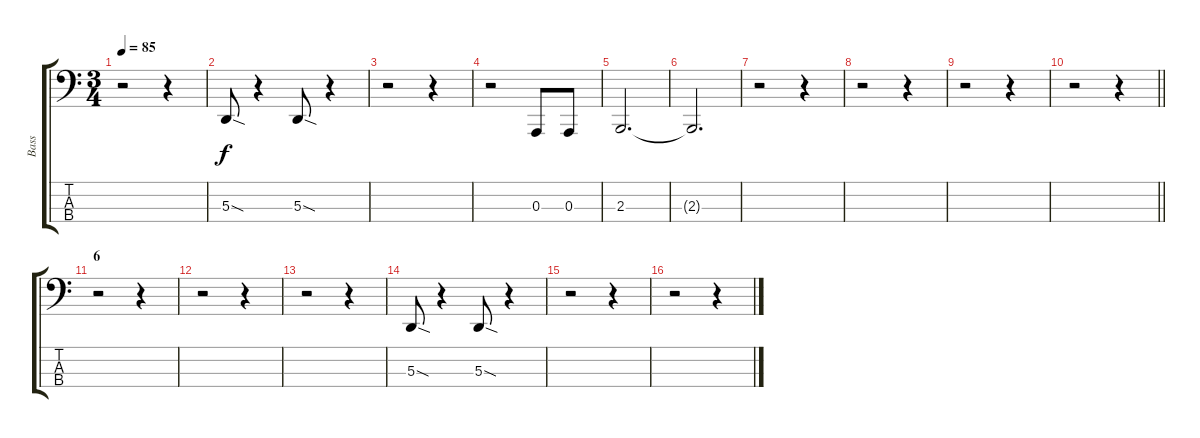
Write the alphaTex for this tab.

\track ("Bass" "Bass") {instrument lead8bassandlead}
\staff {score tabs}
\tuning (G2 D2 A1 E1) {hide}
\ts (3 4)
\tempo 85
\clef f4
\ks c
r.2{dy f} r.4 |
5.3{sod}.8 r.4 5.3{sod}.8 r.4 |
r.2 r.4 |
r.2 0.3.8 0.3.8 |
2.3.2{d} |
2.3{t}.2{d} |
r.2 r.4 |
r.2 r.4 |
r.2 r.4 |
\barLineRight lightlight
r.2 r.4 |
\section ("" "6")
r.2 r.4 |
r.2 r.4 |
r.2 r.4 |
5.3{sod}.8 r.4 5.3{sod}.8 r.4 |
r.2 r.4 |
r.2 r.4
